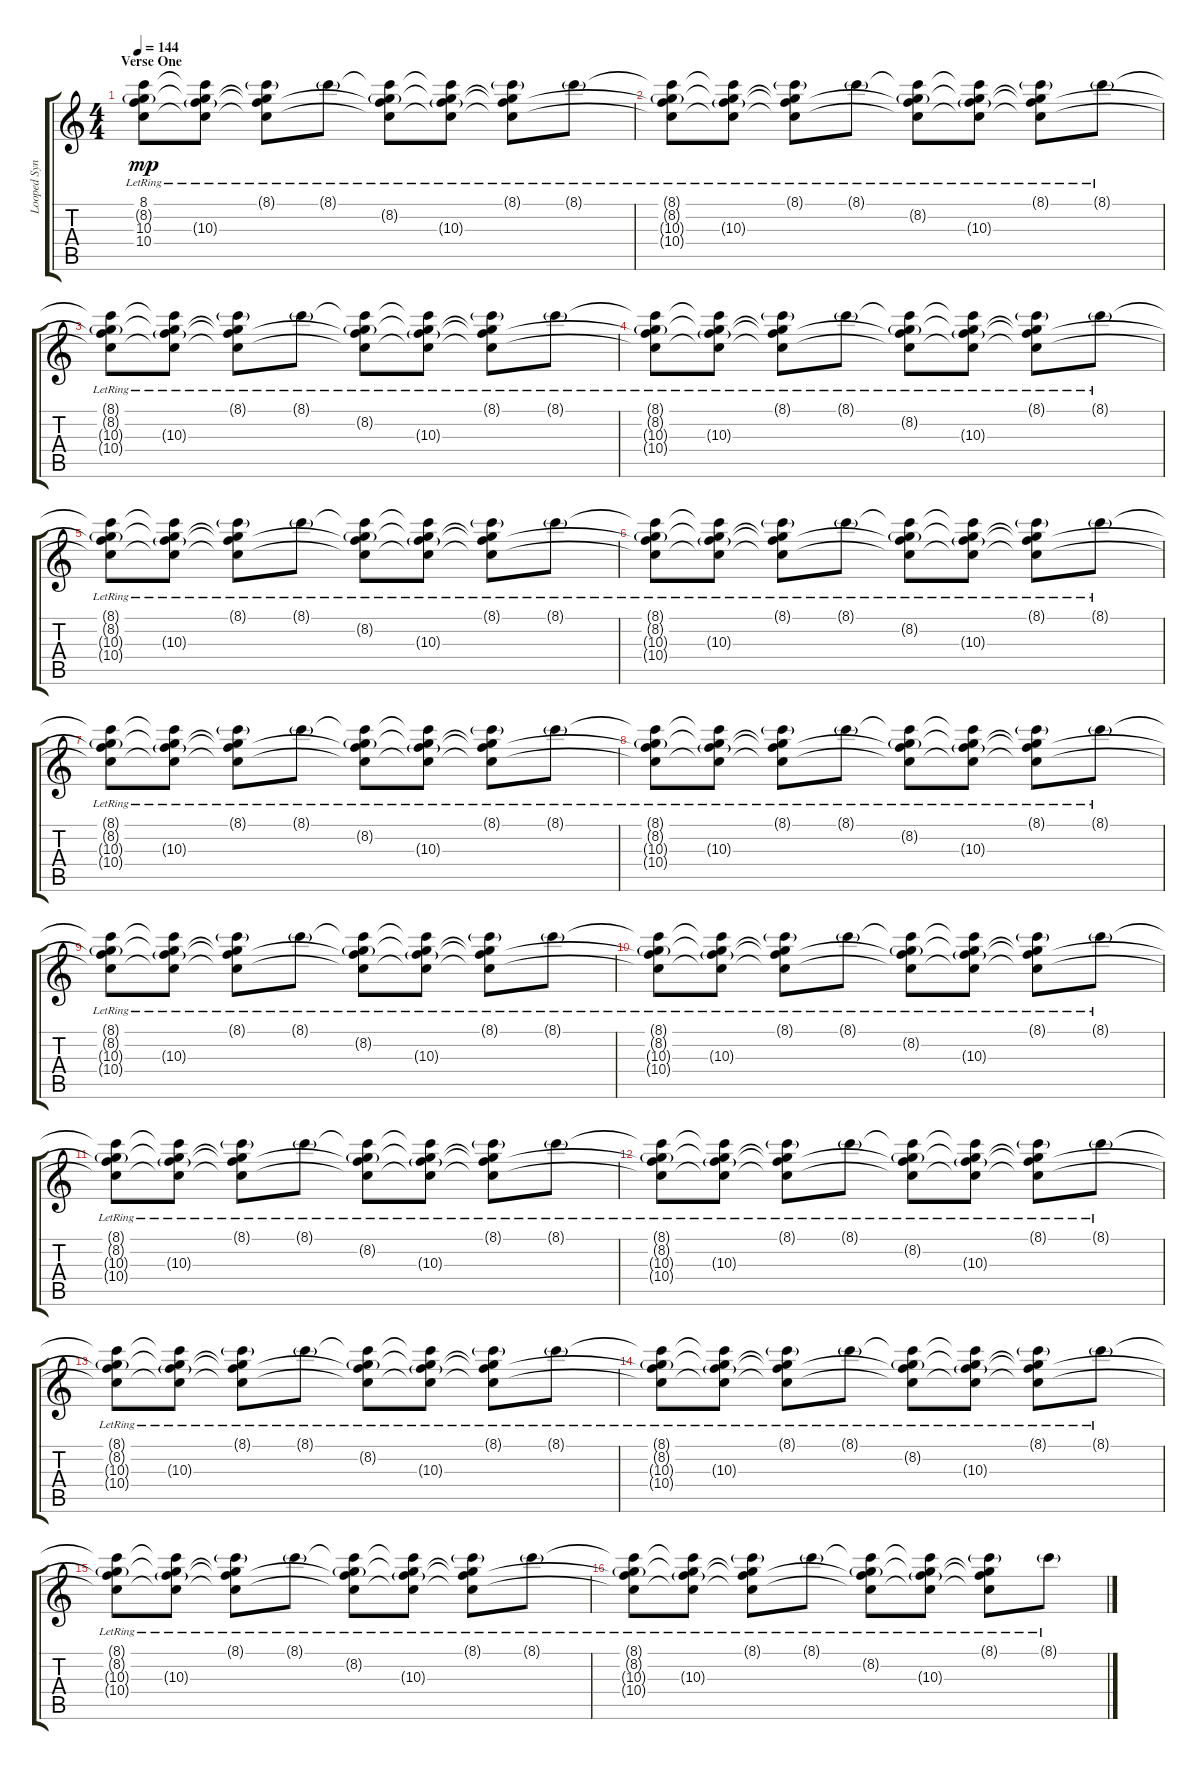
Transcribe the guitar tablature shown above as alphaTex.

\track ("Looped Synth" "Looped Syn") {instrument acousticguitarsteel}
\staff {score tabs}
\tuning (E4 B3 G3 D3 A2 E2) {hide}
\ts (4 4)
\section ("" "Verse One")
\tempo 144
\clef g2
\ks c
(8.1{t} 8.2{g lr} 10.3{t} 10.4{t}).8{dy mp} (8.1{t} 8.2{t} 10.3{g lr} 10.4{t}).8 (8.1{g lr} 8.2{t} 10.3{t} 10.4{t}).8 8.1{g lr}.8 (8.1{t} 8.2{g lr} 10.3{t} 10.4{t}).8 (8.1{t} 8.2{t} 10.3{g lr} 10.4{t}).8 (8.1{g lr} 8.2{t} 10.3{t} 10.4{t}).8 8.1{g lr}.8 |
(8.1{t} 8.2{g lr} 10.3{t} 10.4{t}).8 (8.1{t} 8.2{t} 10.3{g lr} 10.4{t}).8 (8.1{g lr} 8.2{t} 10.3{t} 10.4{t}).8 8.1{g lr}.8 (8.1{t} 8.2{g lr} 10.3{t} 10.4{t}).8 (8.1{t} 8.2{t} 10.3{g lr} 10.4{t}).8 (8.1{g lr} 8.2{t} 10.3{t} 10.4{t}).8 8.1{g lr}.8 |
(8.1{t} 8.2{g lr} 10.3{t} 10.4{t}).8 (8.1{t} 8.2{t} 10.3{g lr} 10.4{t}).8 (8.1{g lr} 8.2{t} 10.3{t} 10.4{t}).8 8.1{g lr}.8 (8.1{t} 8.2{g lr} 10.3{t} 10.4{t}).8 (8.1{t} 8.2{t} 10.3{g lr} 10.4{t}).8 (8.1{g lr} 8.2{t} 10.3{t} 10.4{t}).8 8.1{g lr}.8 |
(8.1{t} 8.2{g lr} 10.3{t} 10.4{t}).8 (8.1{t} 8.2{t} 10.3{g lr} 10.4{t}).8 (8.1{g lr} 8.2{t} 10.3{t} 10.4{t}).8 8.1{g lr}.8 (8.1{t} 8.2{g lr} 10.3{t} 10.4{t}).8 (8.1{t} 8.2{t} 10.3{g lr} 10.4{t}).8 (8.1{g lr} 8.2{t} 10.3{t} 10.4{t}).8 8.1{g lr}.8 |
(8.1{t} 8.2{g lr} 10.3{t} 10.4{t}).8 (8.1{t} 8.2{t} 10.3{g lr} 10.4{t}).8 (8.1{g lr} 8.2{t} 10.3{t} 10.4{t}).8 8.1{g lr}.8 (8.1{t} 8.2{g lr} 10.3{t} 10.4{t}).8 (8.1{t} 8.2{t} 10.3{g lr} 10.4{t}).8 (8.1{g lr} 8.2{t} 10.3{t} 10.4{t}).8 8.1{g lr}.8 |
(8.1{t} 8.2{g lr} 10.3{t} 10.4{t}).8 (8.1{t} 8.2{t} 10.3{g lr} 10.4{t}).8 (8.1{g lr} 8.2{t} 10.3{t} 10.4{t}).8 8.1{g lr}.8 (8.1{t} 8.2{g lr} 10.3{t} 10.4{t}).8 (8.1{t} 8.2{t} 10.3{g lr} 10.4{t}).8 (8.1{g lr} 8.2{t} 10.3{t} 10.4{t}).8 8.1{g lr}.8 |
(8.1{t} 8.2{g lr} 10.3{t} 10.4{t}).8 (8.1{t} 8.2{t} 10.3{g lr} 10.4{t}).8 (8.1{g lr} 8.2{t} 10.3{t} 10.4{t}).8 8.1{g lr}.8 (8.1{t} 8.2{g lr} 10.3{t} 10.4{t}).8 (8.1{t} 8.2{t} 10.3{g lr} 10.4{t}).8 (8.1{g lr} 8.2{t} 10.3{t} 10.4{t}).8 8.1{g lr}.8 |
(8.1{t} 8.2{g lr} 10.3{t} 10.4{t}).8 (8.1{t} 8.2{t} 10.3{g lr} 10.4{t}).8 (8.1{g lr} 8.2{t} 10.3{t} 10.4{t}).8 8.1{g lr}.8 (8.1{t} 8.2{g lr} 10.3{t} 10.4{t}).8 (8.1{t} 8.2{t} 10.3{g lr} 10.4{t}).8 (8.1{g lr} 8.2{t} 10.3{t} 10.4{t}).8 8.1{g lr}.8 |
(8.1{t} 8.2{g lr} 10.3{t} 10.4{t}).8 (8.1{t} 8.2{t} 10.3{g lr} 10.4{t}).8 (8.1{g lr} 8.2{t} 10.3{t} 10.4{t}).8 8.1{g lr}.8 (8.1{t} 8.2{g lr} 10.3{t} 10.4{t}).8 (8.1{t} 8.2{t} 10.3{g lr} 10.4{t}).8 (8.1{g lr} 8.2{t} 10.3{t} 10.4{t}).8 8.1{g lr}.8 |
(8.1{t} 8.2{g lr} 10.3{t} 10.4{t}).8 (8.1{t} 8.2{t} 10.3{g lr} 10.4{t}).8 (8.1{g lr} 8.2{t} 10.3{t} 10.4{t}).8 8.1{g lr}.8 (8.1{t} 8.2{g lr} 10.3{t} 10.4{t}).8 (8.1{t} 8.2{t} 10.3{g lr} 10.4{t}).8 (8.1{g lr} 8.2{t} 10.3{t} 10.4{t}).8 8.1{g lr}.8 |
(8.1{t} 8.2{g lr} 10.3{t} 10.4{t}).8 (8.1{t} 8.2{t} 10.3{g lr} 10.4{t}).8 (8.1{g lr} 8.2{t} 10.3{t} 10.4{t}).8 8.1{g lr}.8 (8.1{t} 8.2{g lr} 10.3{t} 10.4{t}).8 (8.1{t} 8.2{t} 10.3{g lr} 10.4{t}).8 (8.1{g lr} 8.2{t} 10.3{t} 10.4{t}).8 8.1{g lr}.8 |
(8.1{t} 8.2{g lr} 10.3{t} 10.4{t}).8 (8.1{t} 8.2{t} 10.3{g lr} 10.4{t}).8 (8.1{g lr} 8.2{t} 10.3{t} 10.4{t}).8 8.1{g lr}.8 (8.1{t} 8.2{g lr} 10.3{t} 10.4{t}).8 (8.1{t} 8.2{t} 10.3{g lr} 10.4{t}).8 (8.1{g lr} 8.2{t} 10.3{t} 10.4{t}).8 8.1{g lr}.8 |
(8.1{t} 8.2{g lr} 10.3{t} 10.4{t}).8 (8.1{t} 8.2{t} 10.3{g lr} 10.4{t}).8 (8.1{g lr} 8.2{t} 10.3{t} 10.4{t}).8 8.1{g lr}.8 (8.1{t} 8.2{g lr} 10.3{t} 10.4{t}).8 (8.1{t} 8.2{t} 10.3{g lr} 10.4{t}).8 (8.1{g lr} 8.2{t} 10.3{t} 10.4{t}).8 8.1{g lr}.8 |
(8.1{t} 8.2{g lr} 10.3{t} 10.4{t}).8 (8.1{t} 8.2{t} 10.3{g lr} 10.4{t}).8 (8.1{g lr} 8.2{t} 10.3{t} 10.4{t}).8 8.1{g lr}.8 (8.1{t} 8.2{g lr} 10.3{t} 10.4{t}).8 (8.1{t} 8.2{t} 10.3{g lr} 10.4{t}).8 (8.1{g lr} 8.2{t} 10.3{t} 10.4{t}).8 8.1{g lr}.8 |
(8.1{t} 8.2{g lr} 10.3{t} 10.4{t}).8 (8.1{t} 8.2{t} 10.3{g lr} 10.4{t}).8 (8.1{g lr} 8.2{t} 10.3{t} 10.4{t}).8 8.1{g lr}.8 (8.1{t} 8.2{g lr} 10.3{t} 10.4{t}).8 (8.1{t} 8.2{t} 10.3{g lr} 10.4{t}).8 (8.1{g lr} 8.2{t} 10.3{t} 10.4{t}).8 8.1{g lr}.8 |
(8.1{t} 8.2{g lr} 10.3{t} 10.4{t}).8 (8.1{t} 8.2{t} 10.3{g lr} 10.4{t}).8 (8.1{g lr} 8.2{t} 10.3{t} 10.4{t}).8 8.1{g lr}.8 (8.1{t} 8.2{g lr} 10.3{t} 10.4{t}).8 (8.1{t} 8.2{t} 10.3{g lr} 10.4{t}).8 (8.1{g lr} 8.2{t} 10.3{t} 10.4{t}).8 8.1{g lr}.8
